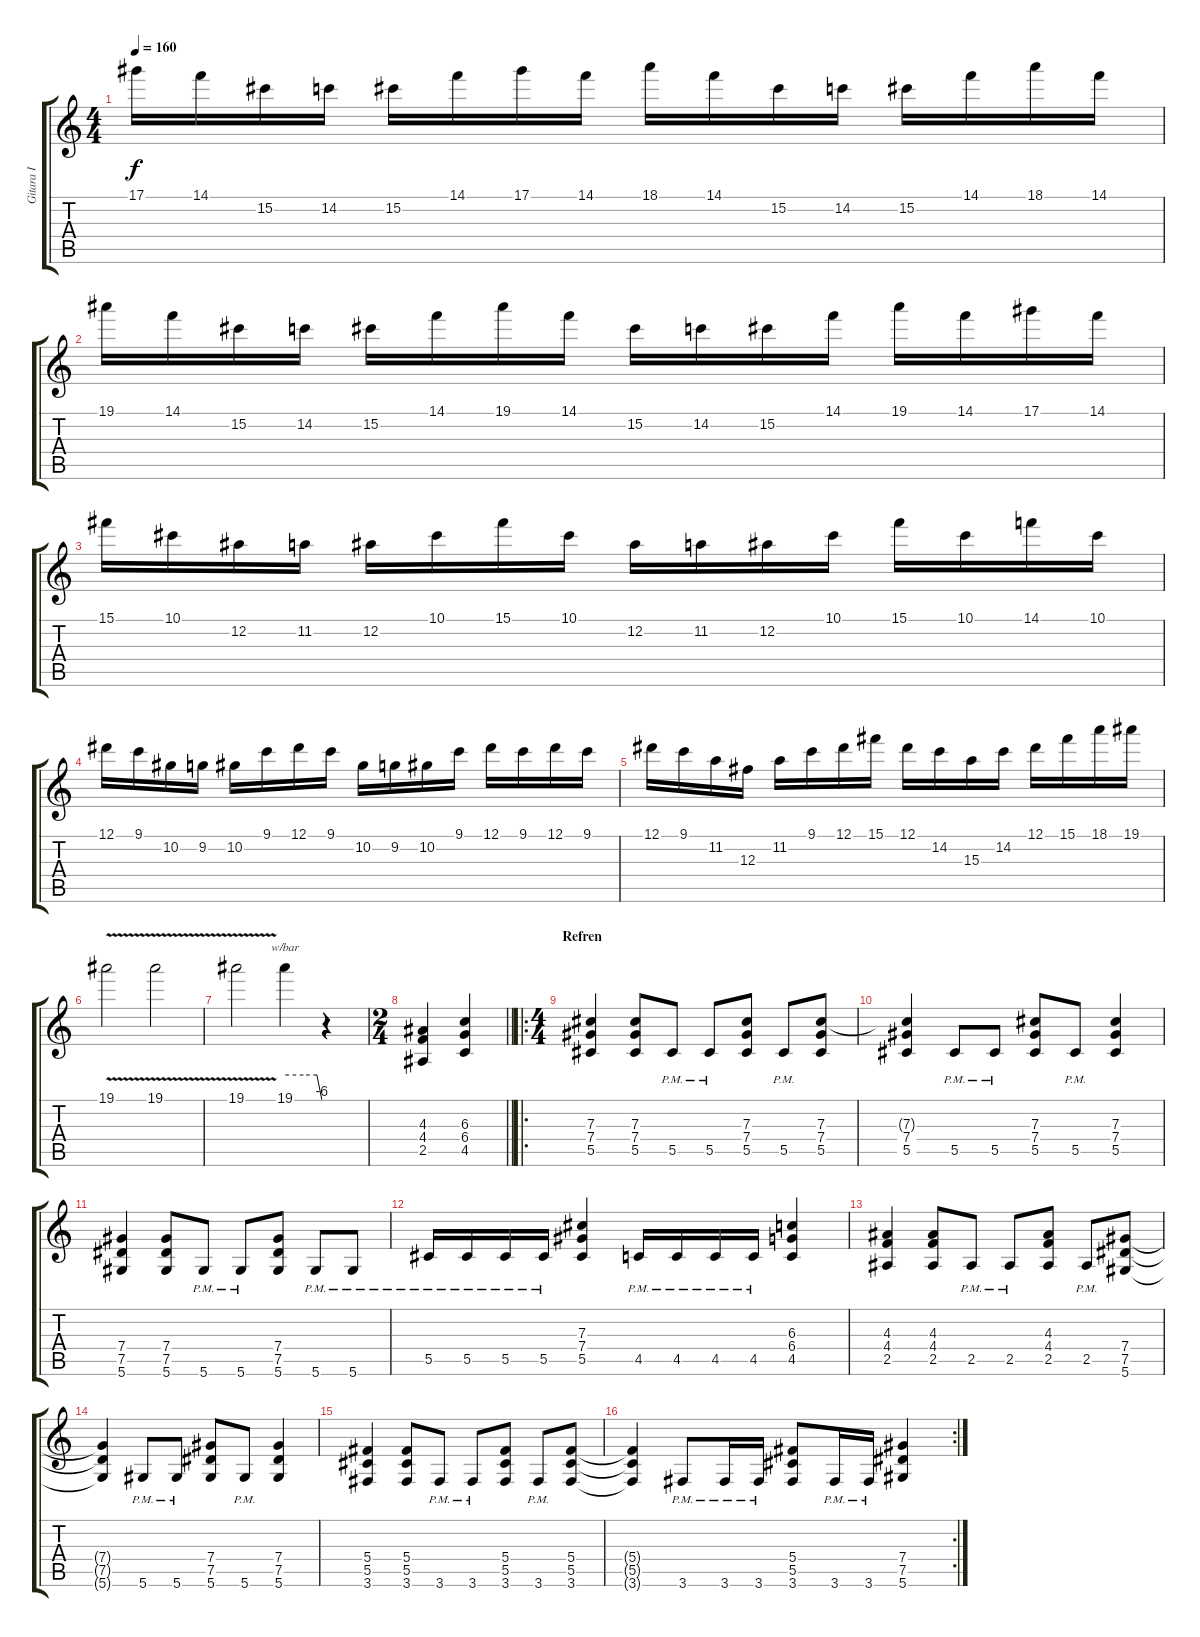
\track ("Gitara I" "Gitara I") {instrument distortionguitar}
\staff {score tabs}
\tuning (Eb4 Bb3 Gb3 Db3 Ab2 Eb2) {hide}
\ts (4 4)
\tempo 160
\clef g2
\ks c
17.1.16{dy f} 14.1.16 15.2.16 14.2.16 15.2.16 14.1.16 17.1.16 14.1.16 18.1.16 14.1.16 15.2.16 14.2.16 15.2.16 14.1.16 18.1.16 14.1.16 |
19.1.16 14.1.16 15.2.16 14.2.16 15.2.16 14.1.16 19.1.16 14.1.16 15.2.16 14.2.16 15.2.16 14.1.16 19.1.16 14.1.16 17.1.16 14.1.16 |
15.1.16 10.1.16 12.2.16 11.2.16 12.2.16 10.1.16 15.1.16 10.1.16 12.2.16 11.2.16 12.2.16 10.1.16 15.1.16 10.1.16 14.1.16 10.1.16 |
12.1.16 9.1.16 10.2.16 9.2.16 10.2.16 9.1.16 12.1.16 9.1.16 10.2.16 9.2.16 10.2.16 9.1.16 12.1.16 9.1.16 12.1.16 9.1.16 |
12.1.16 9.1.16 11.2.16 12.3.16 11.2.16 9.1.16 12.1.16 15.1.16 12.1.16 14.2.16 15.3.16 14.2.16 12.1.16 15.1.16 18.1.16 19.1.16 |
19.1{v}.2 19.1{v}.2 |
19.1{v}.2 19.1.4{tbe (custom default 0 0 30 0 52 0 60 -24)} r.4 |
\ts (2 4)
\barLineRight lightlight
(4.3 4.4 2.5).4 (6.3 6.4 4.5).4 |
\ro
\ts (4 4)
\section ("" "Refren")
(7.3 7.4 5.5).4 (7.3 7.4 5.5).8 5.5{pm}.8 5.5{pm}.8 (7.3 7.4 5.5).8 5.5{pm}.8 (7.3 7.4 5.5).8 |
(7.3{t} 7.4 5.5).4 5.5{pm}.8 5.5{pm}.8 (7.3 7.4 5.5).8 5.5{pm}.8 (7.3 7.4 5.5).4 |
(7.4 7.5 5.6).4 (7.4 7.5 5.6).8 5.6{pm}.8 5.6{pm}.8 (7.4 7.5 5.6).8 5.6{pm}.8 5.6{pm}.8 |
5.5{pm}.16 5.5{pm}.16 5.5{pm}.16 5.5{pm}.16 (7.3 7.4 5.5).4 4.5{pm}.16 4.5{pm}.16 4.5{pm}.16 4.5{pm}.16 (6.3 6.4 4.5).4 |
(4.3 4.4 2.5).4 (4.3 4.4 2.5).8 2.5{pm}.8 2.5{pm}.8 (4.3 4.4 2.5).8 2.5{pm}.8 (7.4 7.5 5.6).8 |
(7.4{t} 7.5{t} 5.6{t}).4 5.6{pm}.8 5.6{pm}.8 (7.4 7.5 5.6).8 5.6{pm}.8 (7.4 7.5 5.6).4 |
(5.4 5.5 3.6).4 (5.4 5.5 3.6).8 3.6{pm}.8 3.6{pm}.8 (5.4 5.5 3.6).8 3.6{pm}.8 (5.4 5.5 3.6).8 |
\rc 2
(5.4{t} 5.5{t} 3.6{t}).4 3.6{pm}.8 3.6{pm}.16 3.6{pm}.16 (5.4 5.5 3.6).8 3.6{pm}.16 3.6{pm}.16 (7.4 7.5 5.6).4
